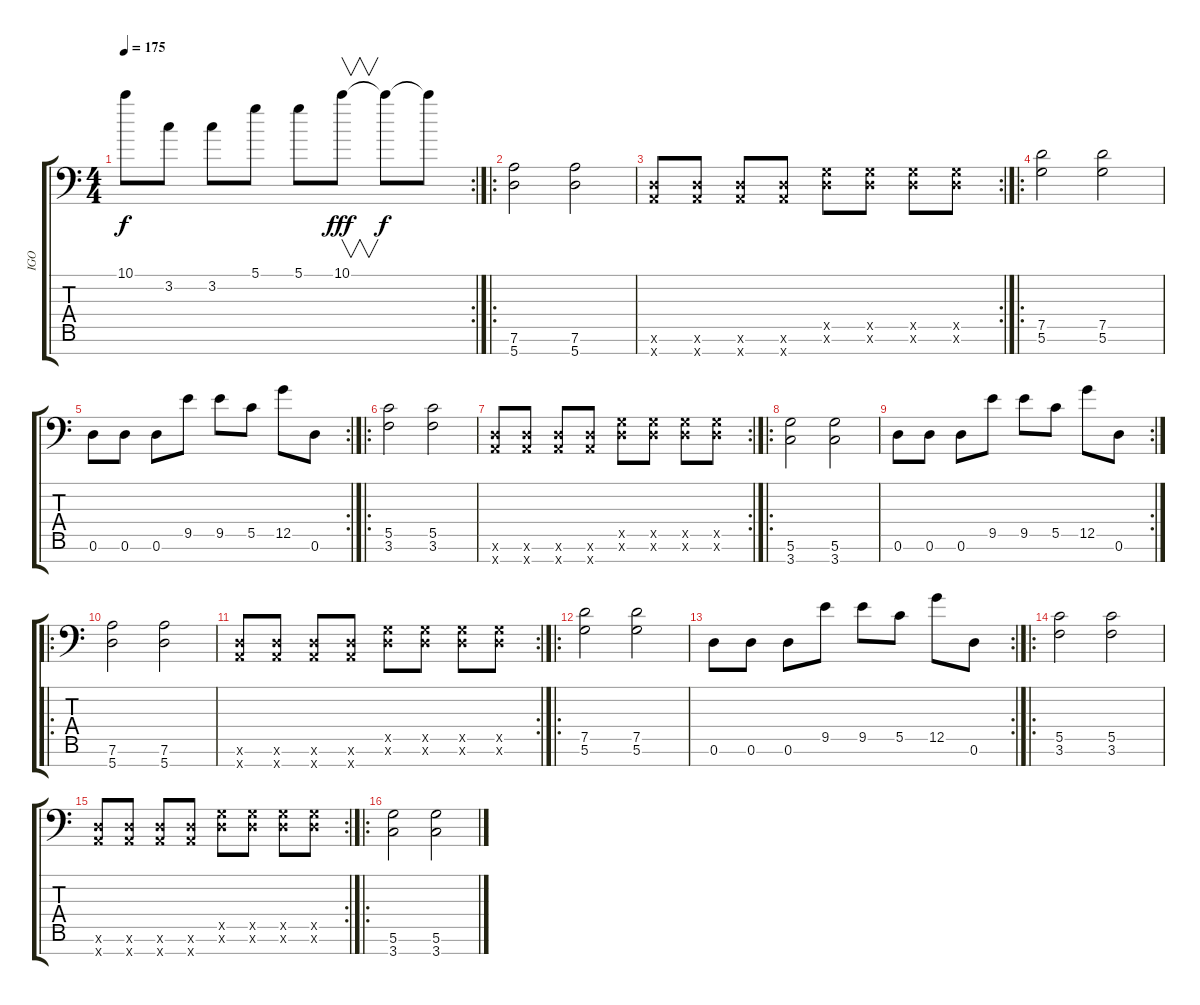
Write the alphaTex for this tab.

\track ("IGO" "IGO") {instrument overdrivenguitar}
\staff {score tabs}
\tuning (D4 A3 F3 C3 G2 D2 A1) {hide}
\rc 2
\ts (4 4)
\tempo 175
\clef f4
\ks c
10.1.8{dy f} 3.2.8 3.2.8 5.1.8 5.1.8 10.1.8{v dy fff} 10.1{t}.8{dy f} 10.1{t}.8 |
\ro
(7.6 5.7).2{volume 13 balance 0} (7.6 5.7).2 |
\rc 2
(0.6{x} 0.7{x}).8 (0.6{x} 0.7{x}).8 (0.6{x} 0.7{x}).8 (0.6{x} 0.7{x}).8 (0.5{x} 0.6{x}).8 (0.5{x} 0.6{x}).8 (0.5{x} 0.6{x}).8 (0.5{x} 0.6{x}).8 |
\ro
(7.5 5.6).2 (7.5 5.6).2 |
\rc 2
0.6.8 0.6.8 0.6.8 9.5.8 9.5.8 5.5.8 12.5.8 0.6.8 |
\ro
(5.5 3.6).2 (5.5 3.6).2 |
\rc 2
(0.6{x} 0.7{x}).8 (0.6{x} 0.7{x}).8 (0.6{x} 0.7{x}).8 (0.6{x} 0.7{x}).8 (0.5{x} 0.6{x}).8 (0.5{x} 0.6{x}).8 (0.5{x} 0.6{x}).8 (0.5{x} 0.6{x}).8 |
\ro
(5.6 3.7).2 (5.6 3.7).2 |
\rc 2
0.6.8 0.6.8 0.6.8 9.5.8 9.5.8 5.5.8 12.5.8 0.6.8 |
\ro
(7.6 5.7).2 (7.6 5.7).2 |
\rc 2
(0.6{x} 0.7{x}).8 (0.6{x} 0.7{x}).8 (0.6{x} 0.7{x}).8 (0.6{x} 0.7{x}).8 (0.5{x} 0.6{x}).8 (0.5{x} 0.6{x}).8 (0.5{x} 0.6{x}).8 (0.5{x} 0.6{x}).8 |
\ro
(7.5 5.6).2 (7.5 5.6).2 |
\rc 2
0.6.8 0.6.8 0.6.8 9.5.8 9.5.8 5.5.8 12.5.8 0.6.8 |
\ro
(5.5 3.6).2 (5.5 3.6).2 |
\rc 2
(0.6{x} 0.7{x}).8 (0.6{x} 0.7{x}).8 (0.6{x} 0.7{x}).8 (0.6{x} 0.7{x}).8 (0.5{x} 0.6{x}).8 (0.5{x} 0.6{x}).8 (0.5{x} 0.6{x}).8 (0.5{x} 0.6{x}).8 |
\ro
(5.6 3.7).2 (5.6 3.7).2
